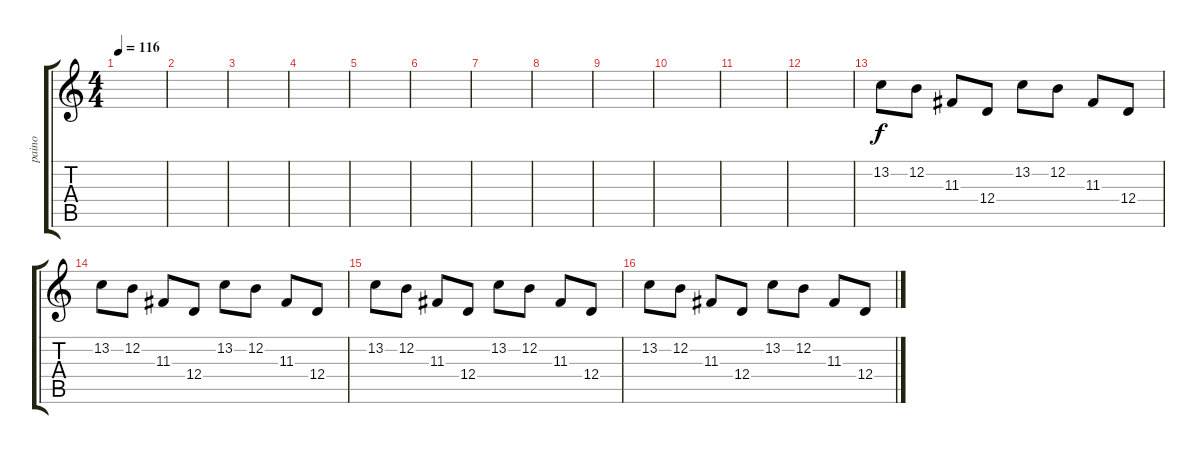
\track ("paino" "paino") {instrument acousticgrandpiano}
\staff {score tabs}
\tuning (E4 B3 G3 D3 A2 E2) {hide}
\ts (4 4)
\tempo 116
\clef g2
\ks c
|
|
|
|
|
|
|
|
|
|
|
|
13.2.8 12.2.8 11.3.8 12.4.8 13.2.8 12.2.8 11.3.8 12.4.8 |
13.2.8 12.2.8 11.3.8 12.4.8 13.2.8 12.2.8 11.3.8 12.4.8 |
13.2.8 12.2.8 11.3.8 12.4.8 13.2.8 12.2.8 11.3.8 12.4.8 |
13.2.8 12.2.8 11.3.8 12.4.8 13.2.8 12.2.8 11.3.8 12.4.8
